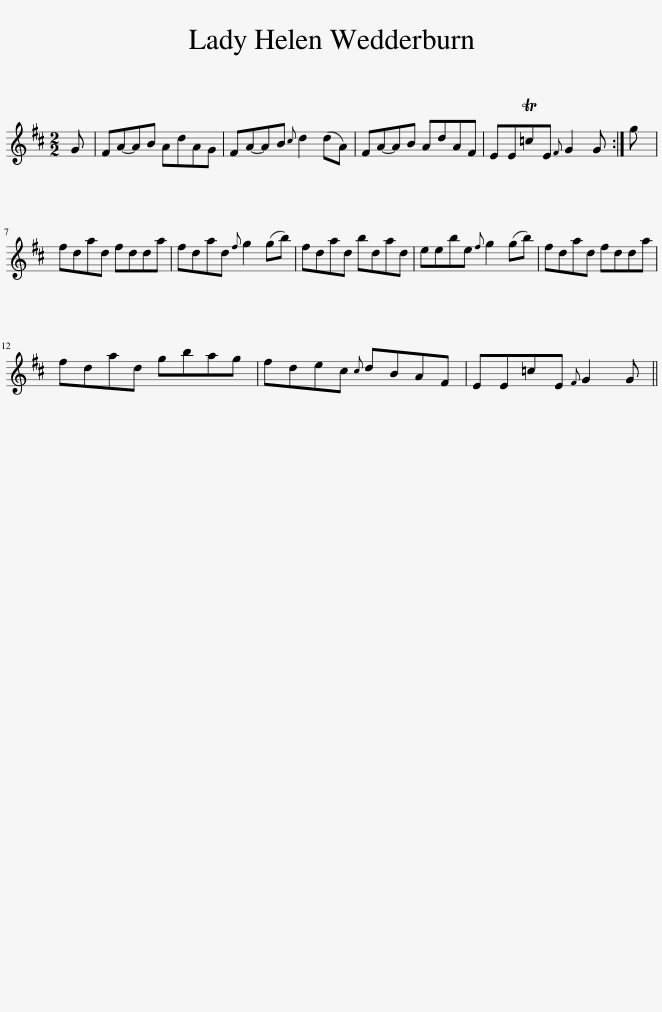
X:1
L:1/8
M:2/2
I:linebreak $
K:D
V:1 treble
V:1
 G | FA-AB AdAG | FA-AB{c} d2 (dA) | FA-AB AdAF | EET=cE{F} G2 G :| %5
 g |$ fdad fdda | fdad{f} g2 (gb) | fdad bdad | eebe{f} g2 (gb) | %10
 fdad fdda |$ fdad gbag | fdec{c} dBAF | EE=cE{F} G2 G || %14
